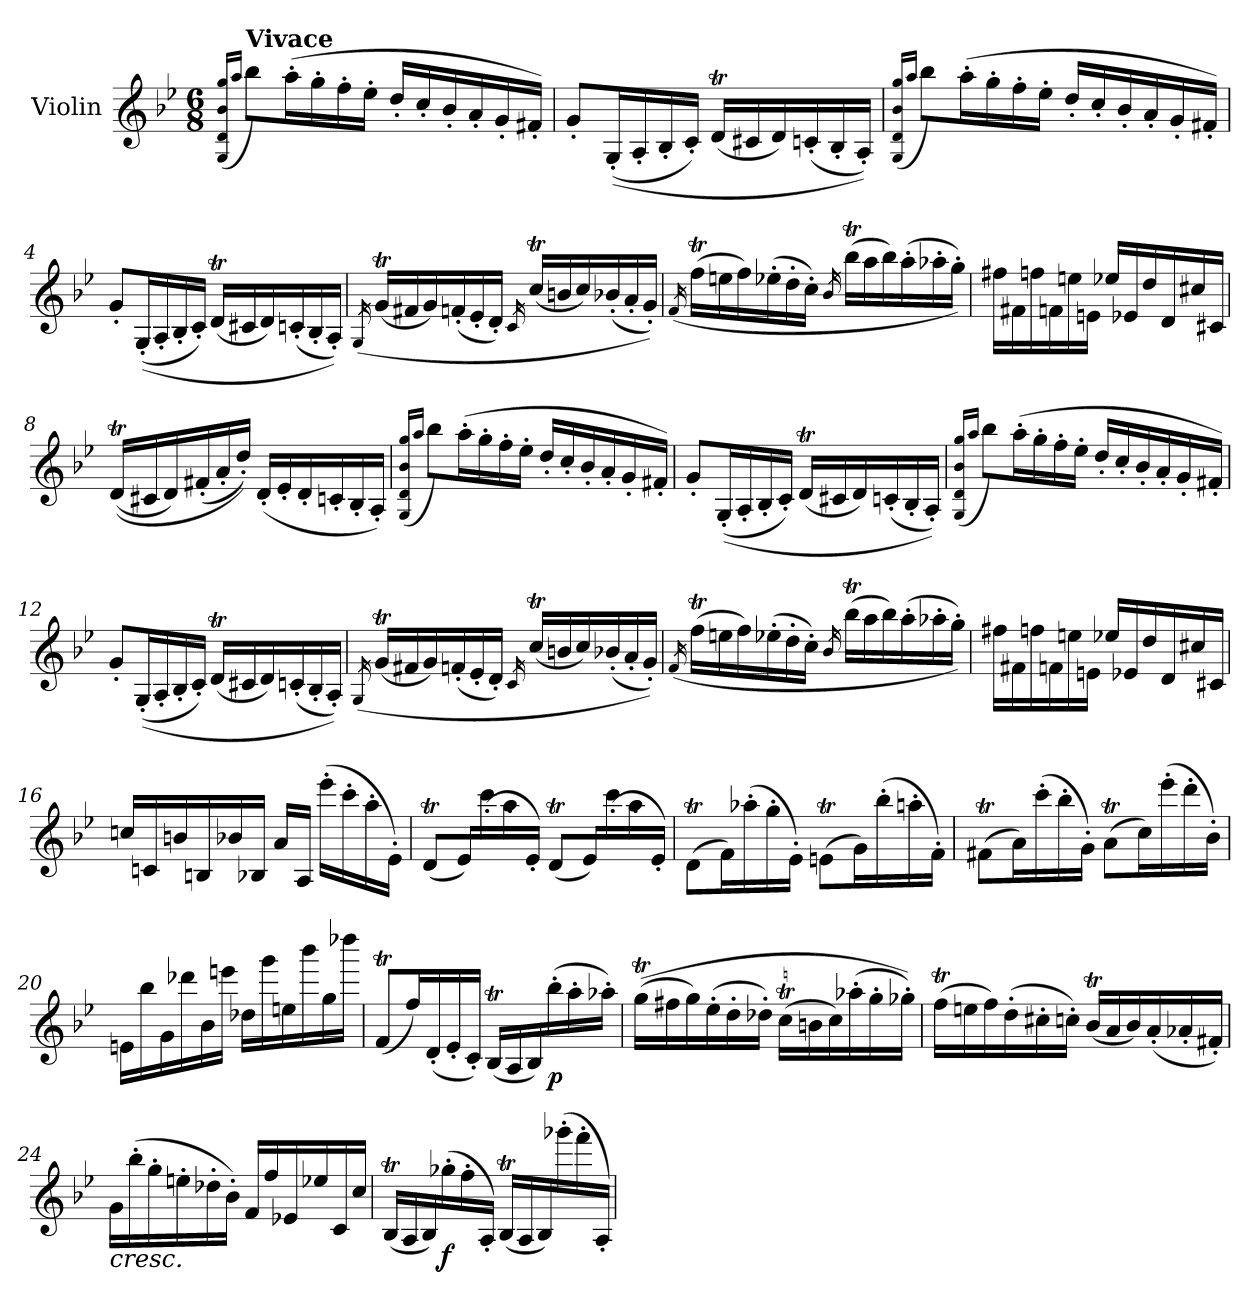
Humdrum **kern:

**kern	**dynam
*part1	*part1
*staff1	*staff1
*I"Violin	*
*I'Vln.	*
*clefG2	*
*k[b-e-]	*
*M6/8	*
=1	=1
(<16qG/ 16qd/ 16qb-/ 16qgg/LL	.
16qaa/JJ	.
!LO:TX:a:B:t=Vivace	!
!	!LO:DY:b
!	!LO:DY:n=1:b
8bb-\L)	f other-dynamics
(>16aa'\L	.
16gg'\	.
16ff'\	.
16ee-'\JJ	.
16dd'/LL	.
16cc'/	.
16b-'/	.
16a'/	.
16g'/	.
16f#X'/JJ)	.
=2	=2
8g'/L	.
(<(<16G'/L	.
16A'/	.
16B-'/	.
16c'/JJ)	.
(<16dt/LL	.
16c#X/	.
16d/)	.
(<16cn'/	.
16B-'/	.
16A'/JJ))	.
=3	=3
(<16qG/ 16qd/ 16qb-/ 16qgg/LL	.
16qaa/JJ	.
8bb-\L)	.
(>16aa'\L	.
16gg'\	.
16ff'\	.
16ee-'\JJ	.
16dd'/LL	.
16cc'/	.
16b-'/	.
16a'/	.
16g'/	.
16f#X'/JJ)	.
!!LO:LB:g=z
=4	=4
8g'/L	.
(<(<16G'/L	.
16A'/	.
16B-'/	.
16c'/JJ)	.
(<16dt/LL	.
16c#X/	.
16d/)	.
(<16cn'/	.
16B-'/	.
16A'/JJ))	.
=5	=5
(<16qG/	.
(<16gT/LL	.
16f#X/	.
16g/)	.
(<16fn'/	.
16e-'/	.
16d'/JJ)	.
16qc/	.
(<16ccT/LL	.
16bn/	.
16cc/)	.
(<16b-X'/	.
16a'/	.
16g'/JJ))	.
=6	=6
(>16qf/	.
(>16ffT\LL	.
16een\	.
16ff\)	.
(>16ee-X'\	.
16dd'\	.
16cc'\JJ)	.
16qb-/	.
(>16bb-T\LL	.
16aa\	.
16bb-\)	.
(>16aa'\	.
16aa-X'\	.
16gg'\JJ))	.
!!LO:LB:g=z
=7	=7
16ff#X\LL	.
16f#X\	.
16ffn\	.
16fn\	.
16een\	.
16en\JJ	.
16ee-X/LL	.
16e-X/	.
16dd/	.
16d/	.
16cc#X/	.
16c#X/JJ	.
=8	=8
(<(<16dt/LL	.
16c#X/	.
16d/)	.
(<16f#X'/	.
16a'/	.
16dd'/JJ))	.
(<16d'/LL	.
16e-'/	.
16d'/	.
16cn'/	.
16B-'/	.
16A'/JJ)	.
=9	=9
(<16qG/ 16qd/ 16qb-/ 16qgg/LL	.
16qaa/JJ	.
8bb-\L)	.
(>16aa'\L	.
16gg'\	.
16ff'\	.
16ee-'\JJ	.
16dd'/LL	.
16cc'/	.
16b-'/	.
16a'/	.
16g'/	.
16f#X'/JJ)	.
!!LO:LB:g=z
=10	=10
8g'/L	.
(<(<16G'/L	.
16A'/	.
16B-'/	.
16c'/JJ)	.
(<16dt/LL	.
16c#X/	.
16d/)	.
(<16cn'/	.
16B-'/	.
16A'/JJ))	.
=11	=11
(<16qG/ 16qd/ 16qb-/ 16qgg/LL	.
16qaa/JJ	.
8bb-\L)	.
(>16aa'\L	.
16gg'\	.
16ff'\	.
16ee-'\JJ	.
16dd'/LL	.
16cc'/	.
16b-'/	.
16a'/	.
16g'/	.
16f#X'/JJ)	.
=12	=12
8g'/L	.
(<(<16G'/L	.
16A'/	.
16B-'/	.
16c'/JJ)	.
(<16dt/LL	.
16c#X/	.
16d/)	.
(<16cn'/	.
16B-'/	.
16A'/JJ))	.
!!LO:LB:g=z
=13	=13
(<16qG/	.
(<16gT/LL	.
16f#X/	.
16g/)	.
(<16fn'/	.
16e-'/	.
16d'/JJ)	.
16qc/	.
(<16ccT/LL	.
16bn/	.
16cc/)	.
(<16b-X'/	.
16a'/	.
16g'/JJ))	.
=14	=14
(>16qf/	.
(>16ffT\LL	.
16een\	.
16ff\)	.
(>16ee-X'\	.
16dd'\	.
16cc'\JJ)	.
16qb-/	.
(>16bb-T\LL	.
16aa\	.
16bb-\)	.
(>16aa'\	.
16aa-X'\	.
16gg'\JJ))	.
=15	=15
16ff#X\LL	.
16f#X\	.
16ffn\	.
16fn\	.
16een\	.
16en\JJ	.
16ee-X/LL	.
16e-X/	.
16dd/	.
16d/	.
16cc#X/	.
16c#X/JJ	.
!!LO:LB:g=z
=16	=16
16ccn/LL	.
16cn/	.
16bn/	.
16Bn/	.
16b-X/	.
16B-X/JJ	.
16a/LL	.
16A/JJ	.
(>16eee-'\LL	.
16ccc'\	.
16aa'\	.
16e-'/JJ)	.
=17	=17
(<8dt/L	.
16e-/L)	.
(>16ccc'\	.
16aa'\	.
16e-'/JJ)	.
(<8dt/L	.
16e-/L)	.
(>16ccc'\	.
16aa'\	.
16e-'/JJ)	.
=18	=18
(>8dt\L	.
16f\L)	.
(>16aa-X'\	.
16gg'\	.
16e-'\JJ)	.
(>8ent\L	.
16g\L)	.
(>16bb-'\	.
16aan'\	.
16f'\JJ)	.
!!LO:LB:g=z
=19	=19
(>8f#Xt\L	.
16a\L)	.
(>16ccc'\	.
16bb-'\	.
16g'\JJ)	.
(>8at\L	.
16cc\L)	.
(>16eee-'\	.
16ddd'\	.
16b-'\JJ)	.
=20	=20
16en\LL	.
16bb-\	.
16g\	.
16ddd-X\	.
16b-\	.
16eeen\JJ	.
16dd-X\LL	.
16ggg\	.
16een\	.
16bbb-\	.
16gg\	.
16dddd-X\JJ	.
=21	=21
(<8fT/L	.
16ff/L)	.
(<16d'/	.
16e-'/	.
16c'/JJ)	.
(<16B-T/LL	.
16A/	.
16B-/)	.
!	!LO:DY:b
(>16bb-'\	p
16aa'\	.
16aa-X'\JJ)	.
!!LO:LB:g=z
=22	=22
(>(<16ggT\LL	.
16ff#X\	.
16gg\)	.
(>16ee-'\	.
16dd'\	.
16dd-X'\JJ)	.
(>16ccT\LL	.
16bn\	.
16cc\)	.
(>16aa-X'\	.
16gg'\	.
16gg-X'\JJ))	.
=23	=23
(>16ffT\LL	.
16een\	.
16ff\)	.
(>16dd'\	.
16cc#X'\	.
16ccn'\JJ)	.
(<16b-T/LL	.
16a/	.
16b-/)	.
(<16a'/	.
16a-X'/	.
16f#X'/JJ)	.
=24	=24
!LO:TX:b:i:t=cresc.	!
16g\LL	.
(>16bb-'\	.
16gg'\	.
16een'\	.
16dd-X'\	.
16b-'\JJ)	.
16f/LL	.
16ff/	.
16e-X/	.
16ee-X/	.
16c/	.
16cc/JJ	.
!!LO:LB:g=z
=25	=25
(<16B-T/LL	.
16A/	.
16B-/)	.
!	!LO:DY:b
(>16gg-X'\	f
16ff'\	.
16A'/JJ)	.
(<16B-T/LL	.
16A/	.
16B-/)	.
(>16ggg-X'\	.
16fff'\	.
16A'/JJ)	.
=	=
*-	*-
